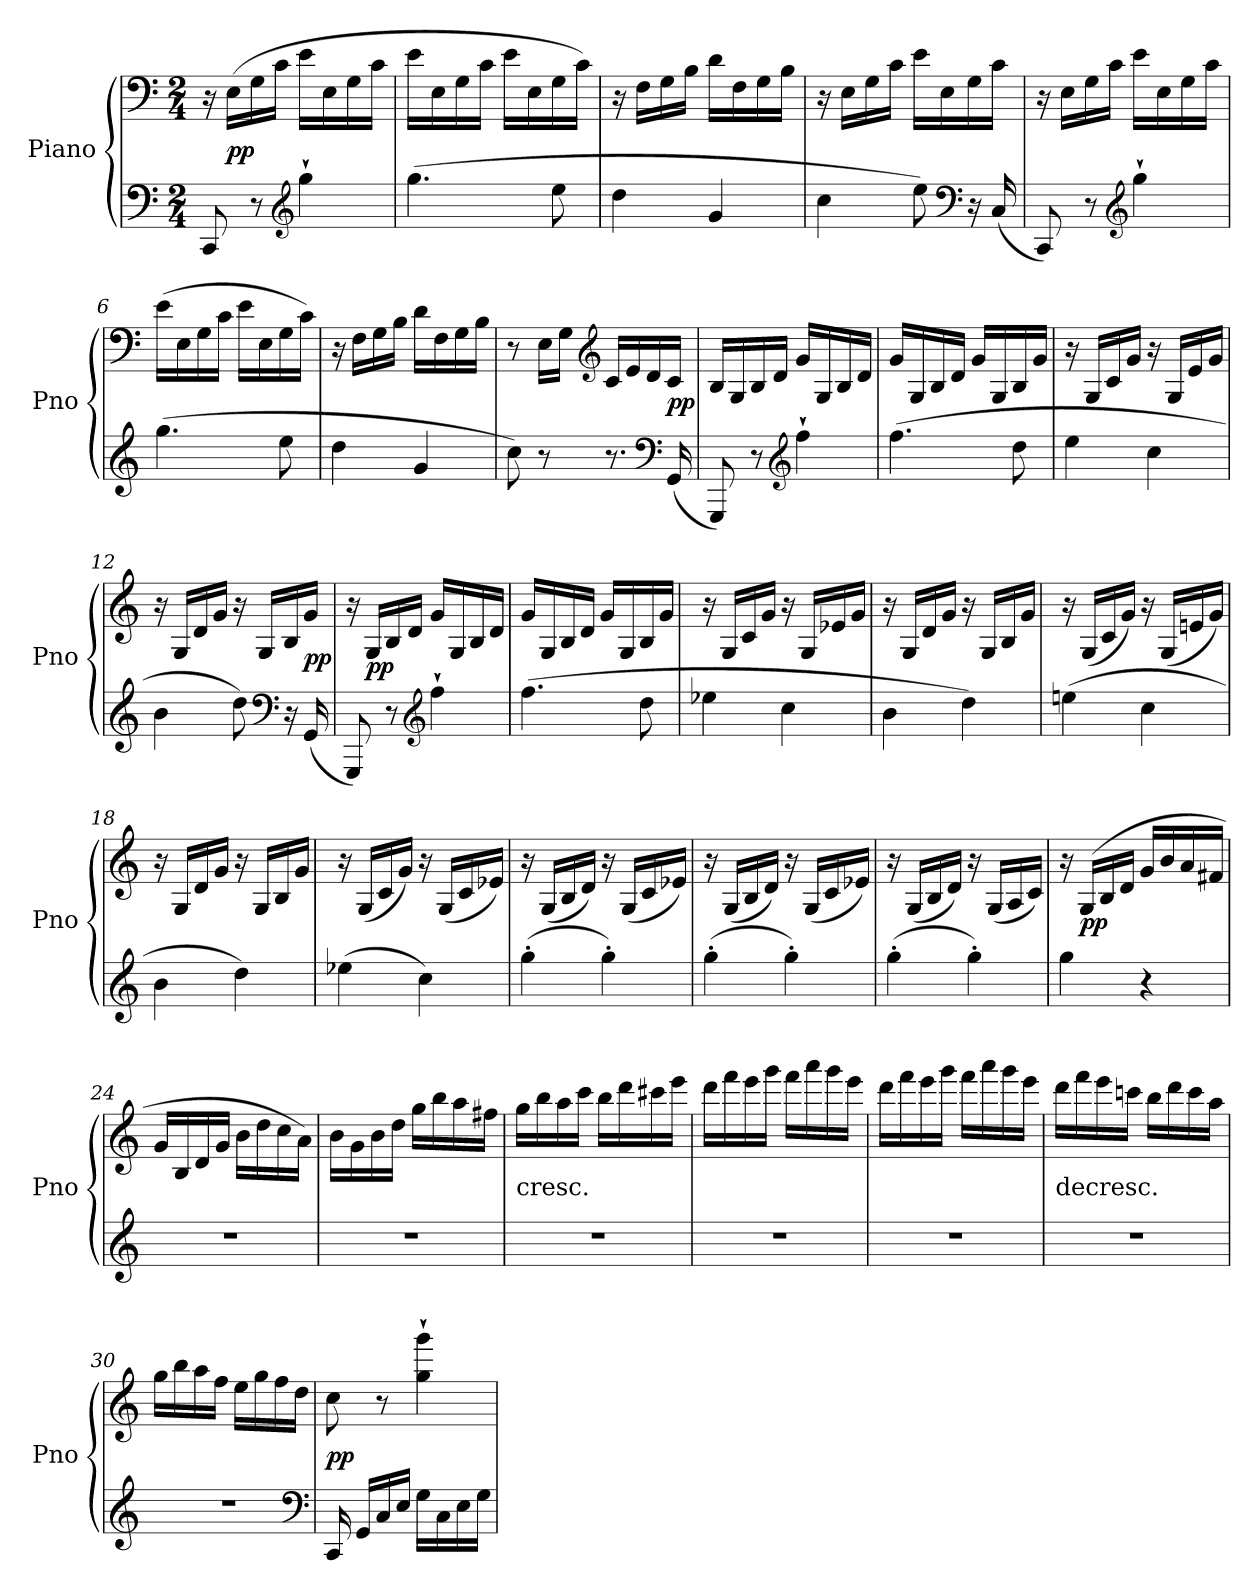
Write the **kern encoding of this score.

**kern	**kern	**dynam
*part1	*part1	*part1
*staff2	*staff1	*staff1/2
*I"Piano	*	*
*I'Pno	*	*
*clefF4	*clefF4	*
*k[]	*k[]	*
*C:	*C:	*
*M2/4	*M2/4	*
*MM132	*MM132	*
=1	=1	=1
8CC/	16r	.
.	(16E\LL	pp
8r	16G\	.
.	16c\JJ	.
*clefG2	*	*
4gg`\	16e\LL	.
.	16E\	.
.	16G\	.
.	16c\JJ	.
=2	=2	=2
(4.gg\	16e\LL	.
.	16E\	.
.	16G\	.
.	16c\JJ	.
.	16e\LL	.
.	16E\	.
8ee\	16G\	.
.	16c\JJ)	.
=3	=3	=3
4dd\	16r	.
.	16F\LL	.
.	16G\	.
.	16B\JJ	.
4g/	16d\LL	.
.	16F\	.
.	16G\	.
.	16B\JJ	.
=4	=4	=4
4cc\	16r	.
.	16E\LL	.
.	16G\	.
.	16c\JJ	.
8ee\)	16e\LL	.
.	16E\	.
*clefF4	*	*
16r	16G\	.
(16C/	16c\JJ	.
=5	=5	=5
8CC/)	16r	.
.	16E\LL	.
8r	16G\	.
.	16c\JJ	.
*clefG2	*	*
4gg`\	16e\LL	.
.	16E\	.
.	16G\	.
.	16c\JJ	.
=6	=6	=6
(4.gg\	(16e\LL	.
.	16E\	.
.	16G\	.
.	16c\JJ	.
.	16e\LL	.
.	16E\	.
8ee\	16G\	.
.	16c\JJ)	.
=7	=7	=7
4dd\	16r	.
.	16F\LL	.
.	16G\	.
.	16B\JJ	.
4g/	16d\LL	.
.	16F\	.
.	16G\	.
.	16B\JJ	.
=8	=8	=8
8cc\)	8r	.
8r	16E\LL	.
.	16G\JJ	.
*	*clefG2	*
8.r	16c/LL	.
.	16e/	.
.	16d/	.
*clefF4	*	*
(16GG/	16c/JJ	pp
=9	=9	=9
8GGG/)	16B/LL	.
.	16G/	.
8r	16B/	.
.	16d/JJ	.
*clefG2	*	*
4ff`\	16g/LL	.
.	16G/	.
.	16B/	.
.	16d/JJ	.
=10	=10	=10
(4.ff\	16g/LL	.
.	16G/	.
.	16B/	.
.	16d/JJ	.
.	16g/LL	.
.	16G/	.
8dd\	16B/	.
.	16g/JJ	.
=11	=11	=11
4ee\	16r	.
.	16G/LL	.
.	16c/	.
.	16g/JJ	.
4cc\	16r	.
.	16G/LL	.
.	16e/	.
.	16g/JJ	.
=12	=12	=12
4b\	16r	.
.	16G/LL	.
.	16d/	.
.	16g/JJ	.
8dd\)	16r	.
.	16G/LL	.
*clefF4	*	*
16r	16B/	.
(16GG/	16g/JJ	pp
=13	=13	=13
8GGG/)	16r	.
.	16G/LL	pp
8r	16B/	.
.	16d/JJ	.
*clefG2	*	*
4ff`\	16g/LL	.
.	16G/	.
.	16B/	.
.	16d/JJ	.
=14	=14	=14
(4.ff\	16g/LL	.
.	16G/	.
.	16B/	.
.	16d/JJ	.
.	16g/LL	.
.	16G/	.
8dd\	16B/	.
.	16g/JJ	.
=15	=15	=15
4ee-X\	16r	.
.	16G/LL	.
.	16c/	.
.	16g/JJ	.
4cc\	16r	.
.	16G/LL	.
.	16e-X/	.
.	16g/JJ	.
=16	=16	=16
4b\	16r	.
.	16G/LL	.
.	16d/	.
.	16g/JJ	.
4dd\)	16r	.
.	16G/LL	.
.	16B/	.
.	16g/JJ	.
=17	=17	=17
(4een\	16r	.
.	(16G/LL	.
.	16c/	.
.	16g/JJ)	.
4cc\	16r	.
.	(16G/LL	.
.	16en/	.
.	16g/JJ)	.
=18	=18	=18
4b\	16r	.
.	16G/LL	.
.	16d/	.
.	16g/JJ	.
4dd\)	16r	.
.	16G/LL	.
.	16B/	.
.	16g/JJ	.
=19	=19	=19
(4ee-X\	16r	.
.	(16G/LL	.
.	16c/	.
.	16g/JJ)	.
4cc\)	16r	.
.	(16G/LL	.
.	16c/	.
.	16e-X/JJ)	.
=20	=20	=20
(4gg'\	16r	.
.	(16G/LL	.
.	16B/	.
.	16d/JJ)	.
4gg'\)	16r	.
.	(16G/LL	.
.	16c/	.
.	16e-X/JJ)	.
=21	=21	=21
(4gg'\	16r	.
.	(16G/LL	.
.	16B/	.
.	16d/JJ)	.
4gg'\)	16r	.
.	(16G/LL	.
.	16c/	.
.	16e-X/JJ)	.
=22	=22	=22
(4gg'\	16r	.
.	(16G/LL	.
.	16B/	.
.	16d/JJ)	.
4gg'\)	16r	.
.	(16G/LL	.
.	16A/	.
.	16c/JJ)	.
=23	=23	=23
4gg\	16r	.
.	(16G/LL	pp
.	16B/	.
.	16d/JJ	.
4r	16g/LL	.
.	16b/	.
.	16a/	.
.	16f#X/JJ	.
=24	=24	=24
2r	16g/LL	.
.	16B/	.
.	16d/	.
.	16g/JJ	.
.	16b\LL	.
.	16dd\	.
.	16cc\	.
.	16a\JJ)	.
=25	=25	=25
2r	16b\LL	.
.	16g\	.
.	16b\	.
.	16dd\JJ	.
.	16gg\LL	.
.	16bb\	.
.	16aa\	.
.	16ff#X\JJ	.
=26	=26	=26
!	!LO:TX:c:t=cresc.	!
2r	16gg\LL	.
.	16bb\	.
.	16aa\	.
.	16ccc\JJ	.
.	16bb\LL	.
.	16ddd\	.
.	16ccc#X\	.
.	16eee\JJ	.
=27	=27	=27
2r	16ddd\LL	.
.	16fff\	.
.	16eee\	.
.	16ggg\JJ	.
.	16fff\LL	.
.	16aaa\	.
.	16ggg\	.
.	16eee\JJ	.
=28	=28	=28
2r	16ddd\LL	.
.	16fff\	.
.	16eee\	.
.	16ggg\JJ	.
.	16fff\LL	.
.	16aaa\	.
.	16ggg\	.
.	16eee\JJ	.
=29	=29	=29
!	!LO:TX:c:t=decresc.	!
2r	16ddd\LL	.
.	16fff\	.
.	16eee\	.
.	16cccn\JJ	.
.	16bb\LL	.
.	16ddd\	.
.	16ccc\	.
.	16aa\JJ	.
=30	=30	=30
2r	16gg\LL	.
.	16bb\	.
.	16aa\	.
.	16ff\JJ	.
.	16ee\LL	.
.	16gg\	.
.	16ff\	.
.	16dd\JJ	.
*clefF4	*	*
=31	=31	=31
16CC/	8cc\	pp
16GG/LL	.	.
16C/	8r	.
16E/JJ	.	.
16G\LL	4gg`\ 4ggg`\	.
16C\	.	.
16E\	.	.
16G\JJ	.	.
=	=	=
*-	*-	*-
